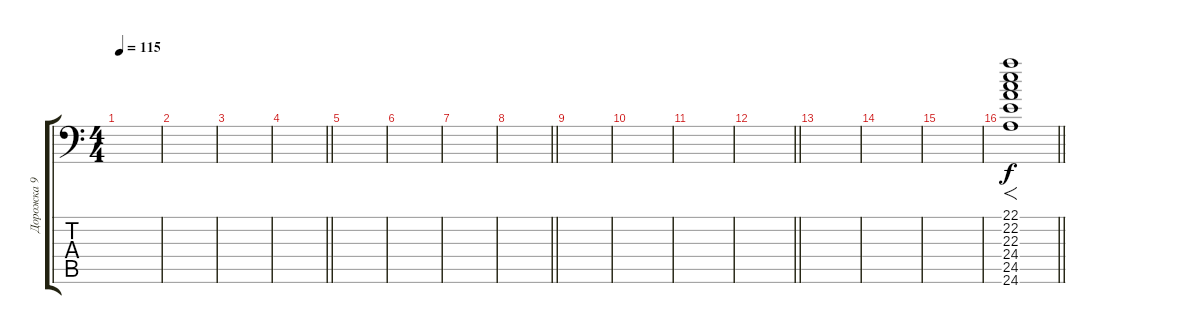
\track ("Дорожка 9" "Дорожка 9") {instrument reversecymbal}
\staff {score tabs}
\tuning (B3 Gb3 D3 A2 E2 A1) {hide}
\ts (4 4)
\tempo 115
\clef f4
\ks c
|
|
|
\barLineRight lightlight
|
|
|
|
\barLineRight lightlight
|
|
|
|
\barLineRight lightlight
|
|
|
|
\barLineRight lightlight
(22.1 22.2 22.3 24.4 24.5 24.6).1{f}
